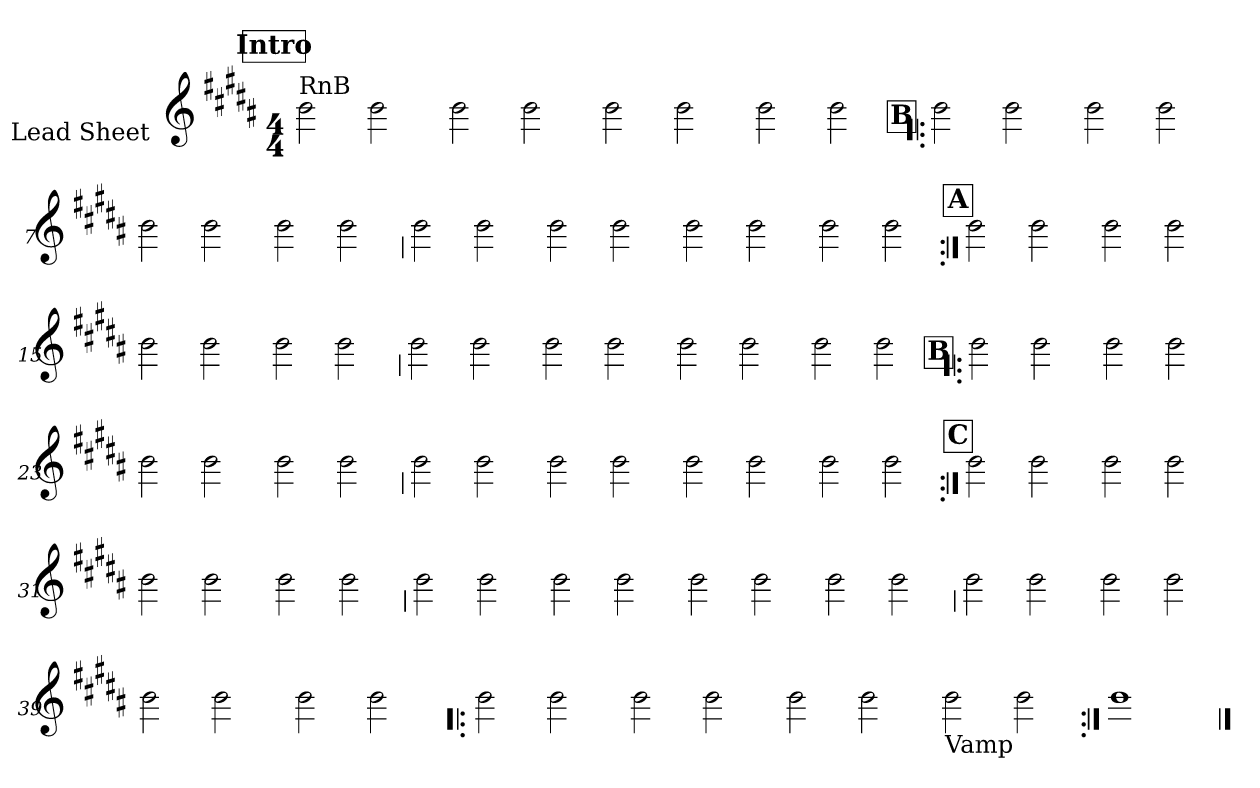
**kern
*part1
*staff1
*I"Lead Sheet
*stria0
*clefG2
*k[f#c#g#d#a#]
*g#:
*M4/4
*MM168
!!LO:REH:place=s1:a:t=Intro
=1||
!LO:TX:a:t=RnB
2b
2b
=2-
2b
2b
=3-
2b
2b
=4-
2b
2b
!!LO:LB:g=z
!!LO:REH:place=s1:a:t=B
=5!|:
2b
2b
=6-
2b
2b
=7-
2b
2b
=8-
2b
2b
!!LO:LB:g=z
=9
2b
2b
=10-
2b
2b
=11-
2b
2b
=12-
2b
2b
!!LO:LB:g=z
!!LO:REH:place=s1:a:t=A
=13:|!
2b
2b
=14-
2b
2b
=15-
2b
2b
=16-
2b
2b
!!LO:LB:g=z
=17
2b
2b
=18-
2b
2b
=19-
2b
2b
=20-
2b
2b
!!LO:LB:g=z
!!LO:REH:place=s1:a:t=B
=21!|:
2b
2b
=22-
2b
2b
=23-
2b
2b
=24-
2b
2b
!!LO:LB:g=z
=25
2b
2b
=26-
2b
2b
=27-
2b
2b
=28-
2b
2b
!!LO:LB:g=z
!!LO:REH:place=s1:a:t=C
=29:|!
2b
2b
=30-
2b
2b
=31-
2b
2b
=32-
2b
2b
!!LO:LB:g=z
=33
2b
2b
=34-
2b
2b
=35-
2b
2b
=36-
2b
2b
!!LO:LB:g=z
=37
2b
2b
=38-
2b
2b
=39-
2b
2b
=40-
2b
2b
!!LO:LB:g=z
=41!|:
2b
2b
=42-
2b
2b
=43-
2b
2b
=44-
!LO:TX:b:t=Vamp
2b
2b
!!LO:LB:g=z
=45:|!
1b
==
*-
